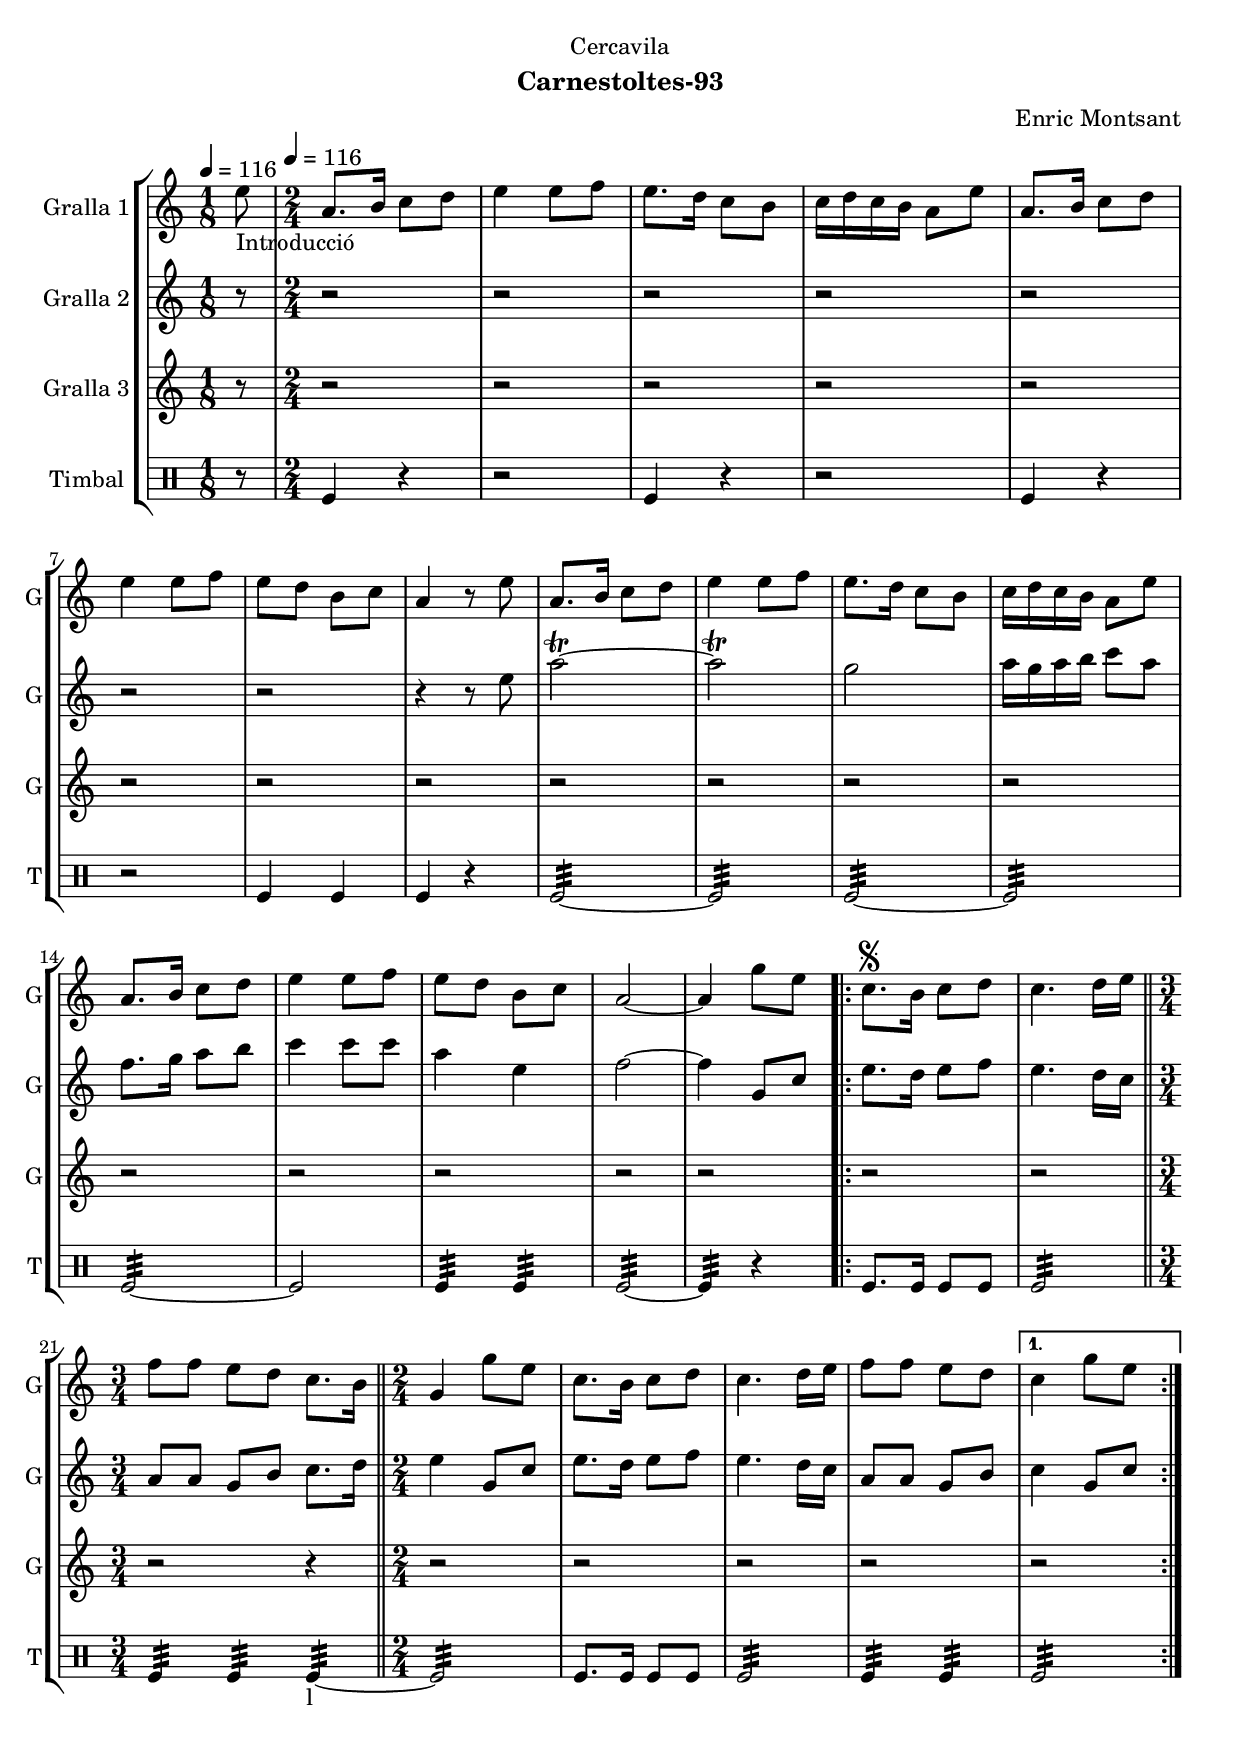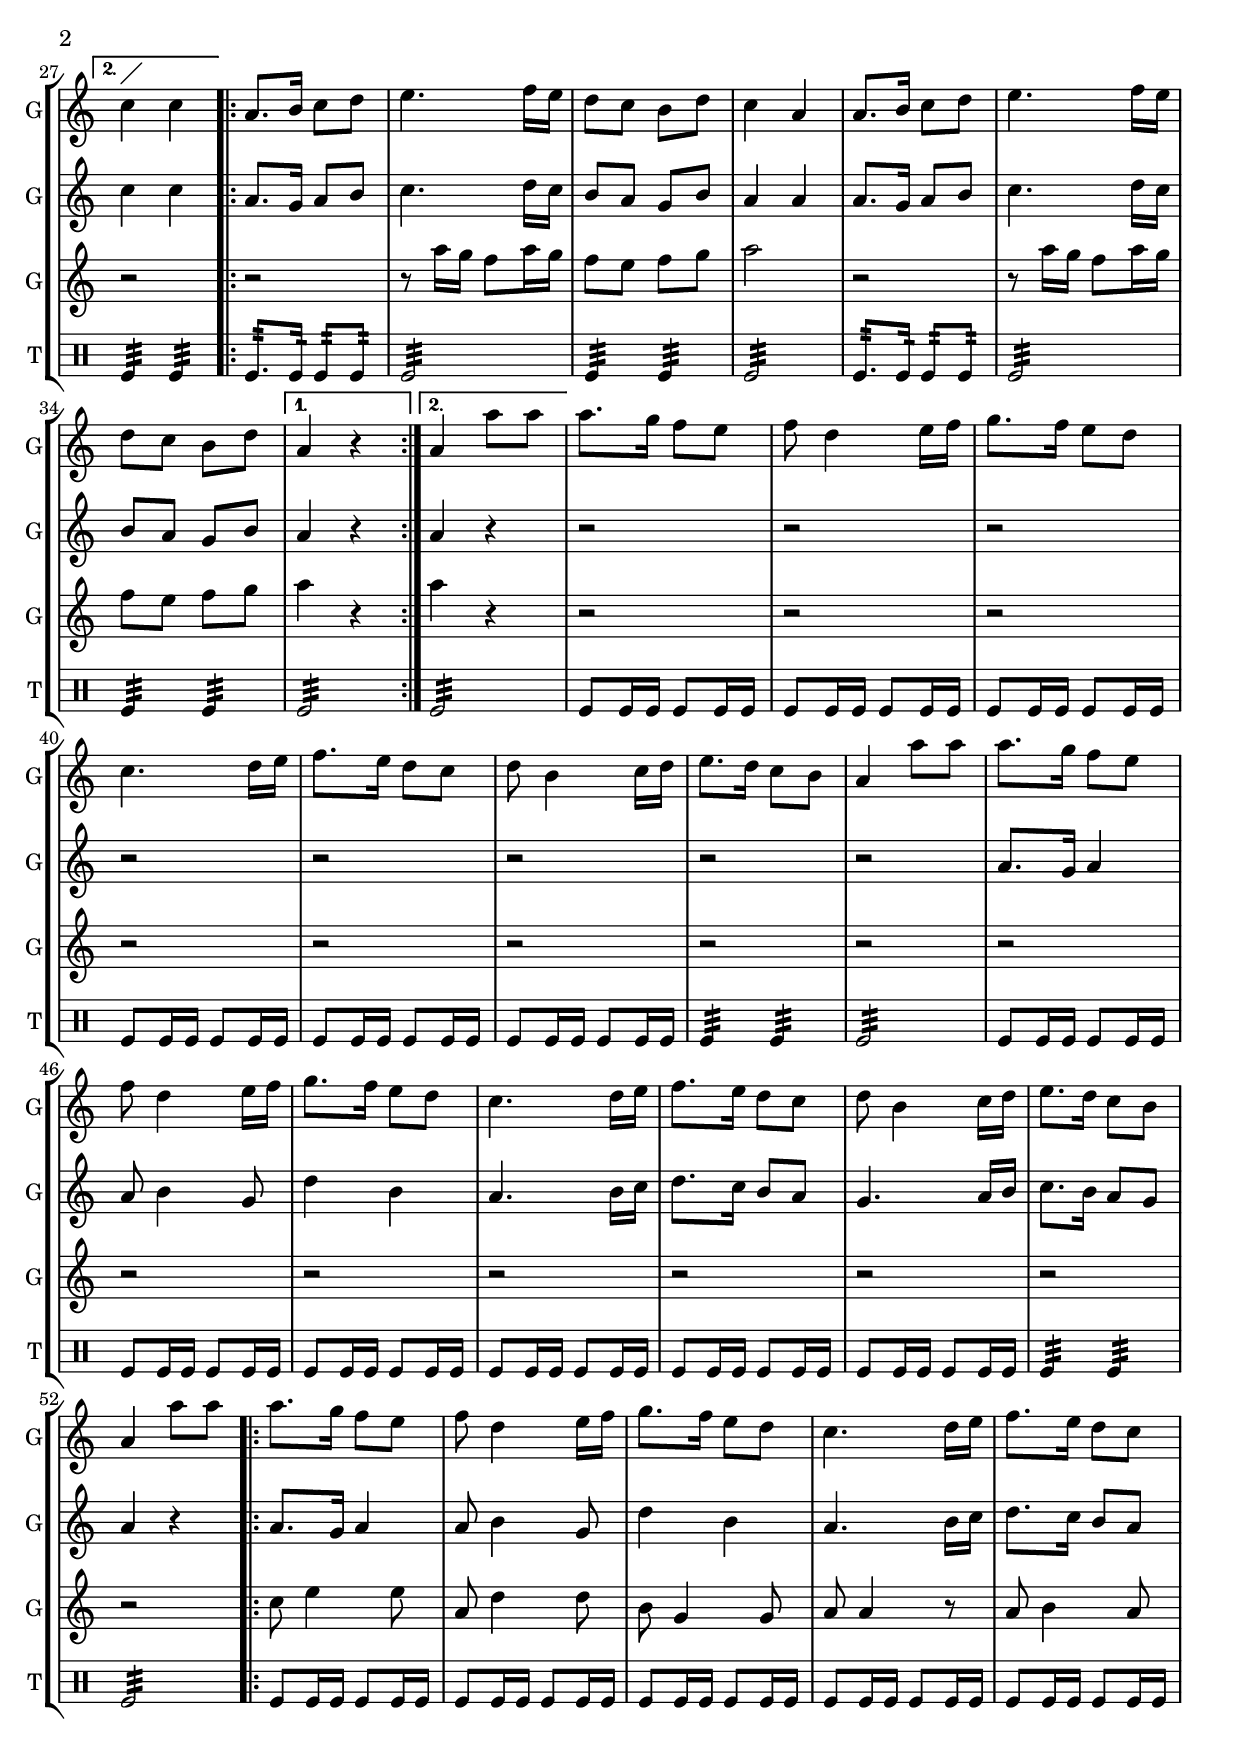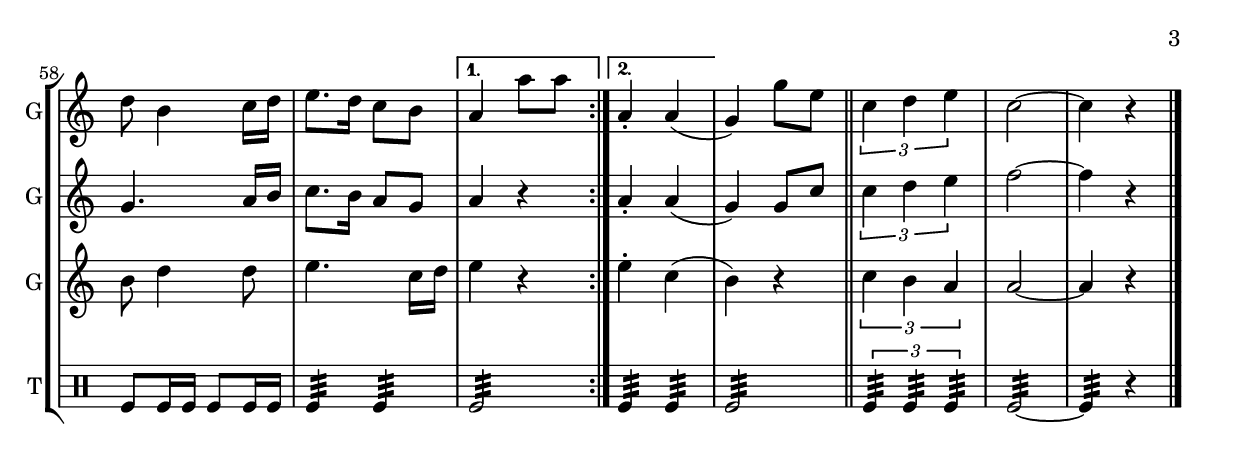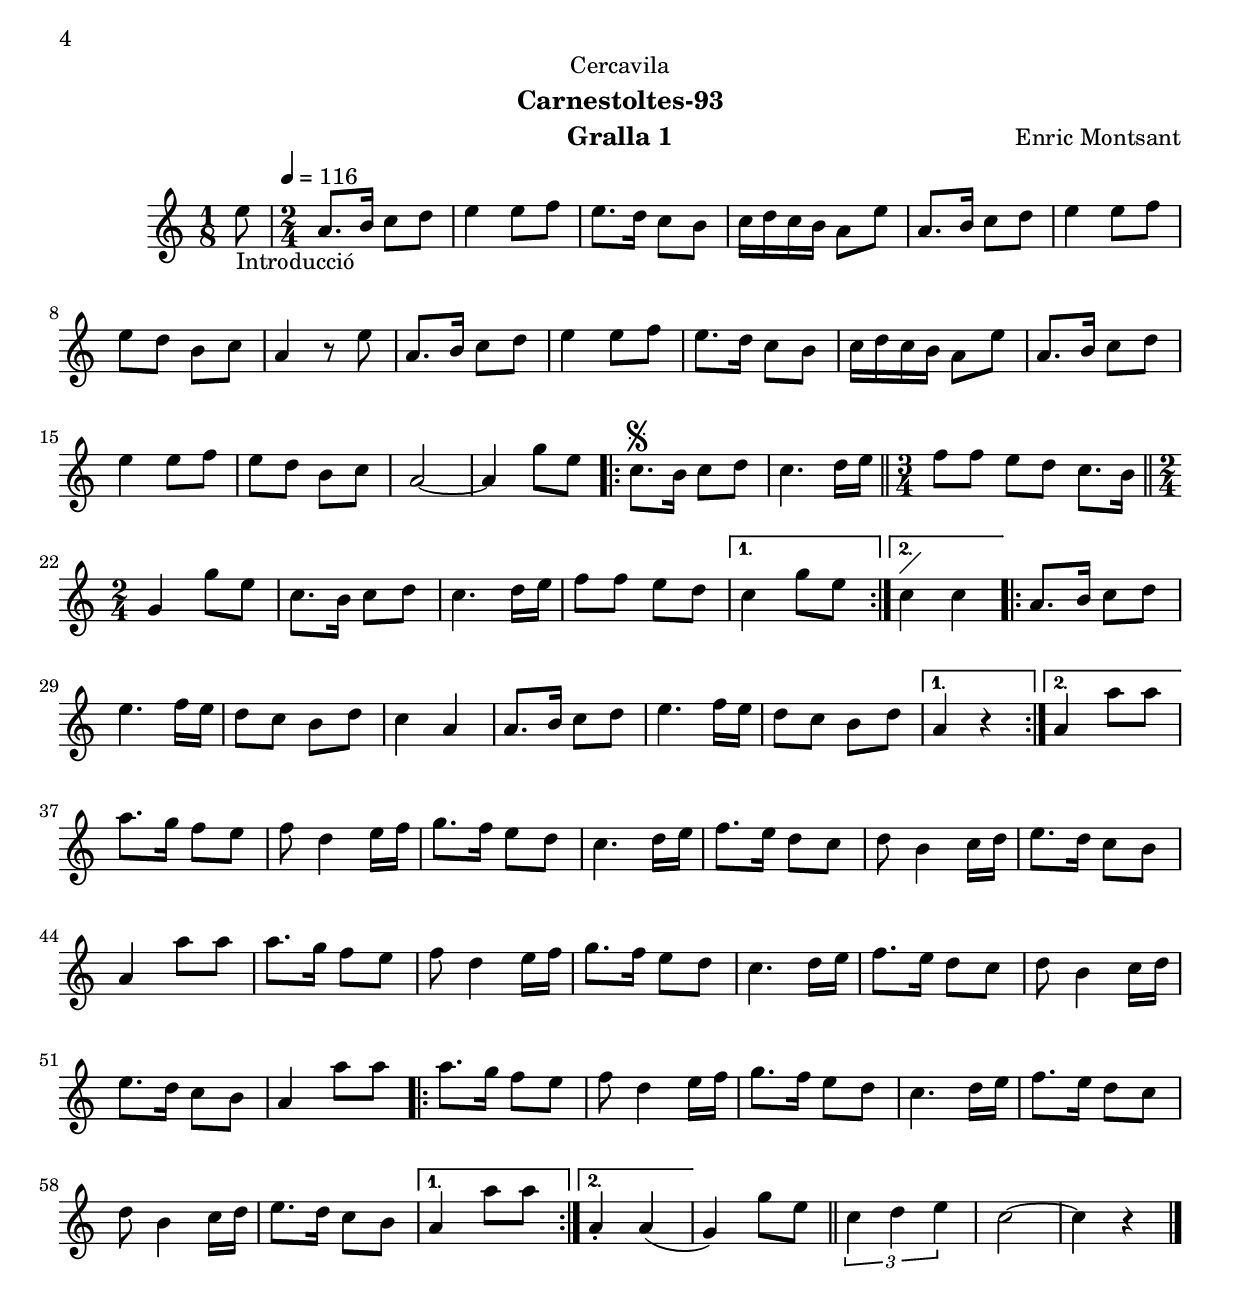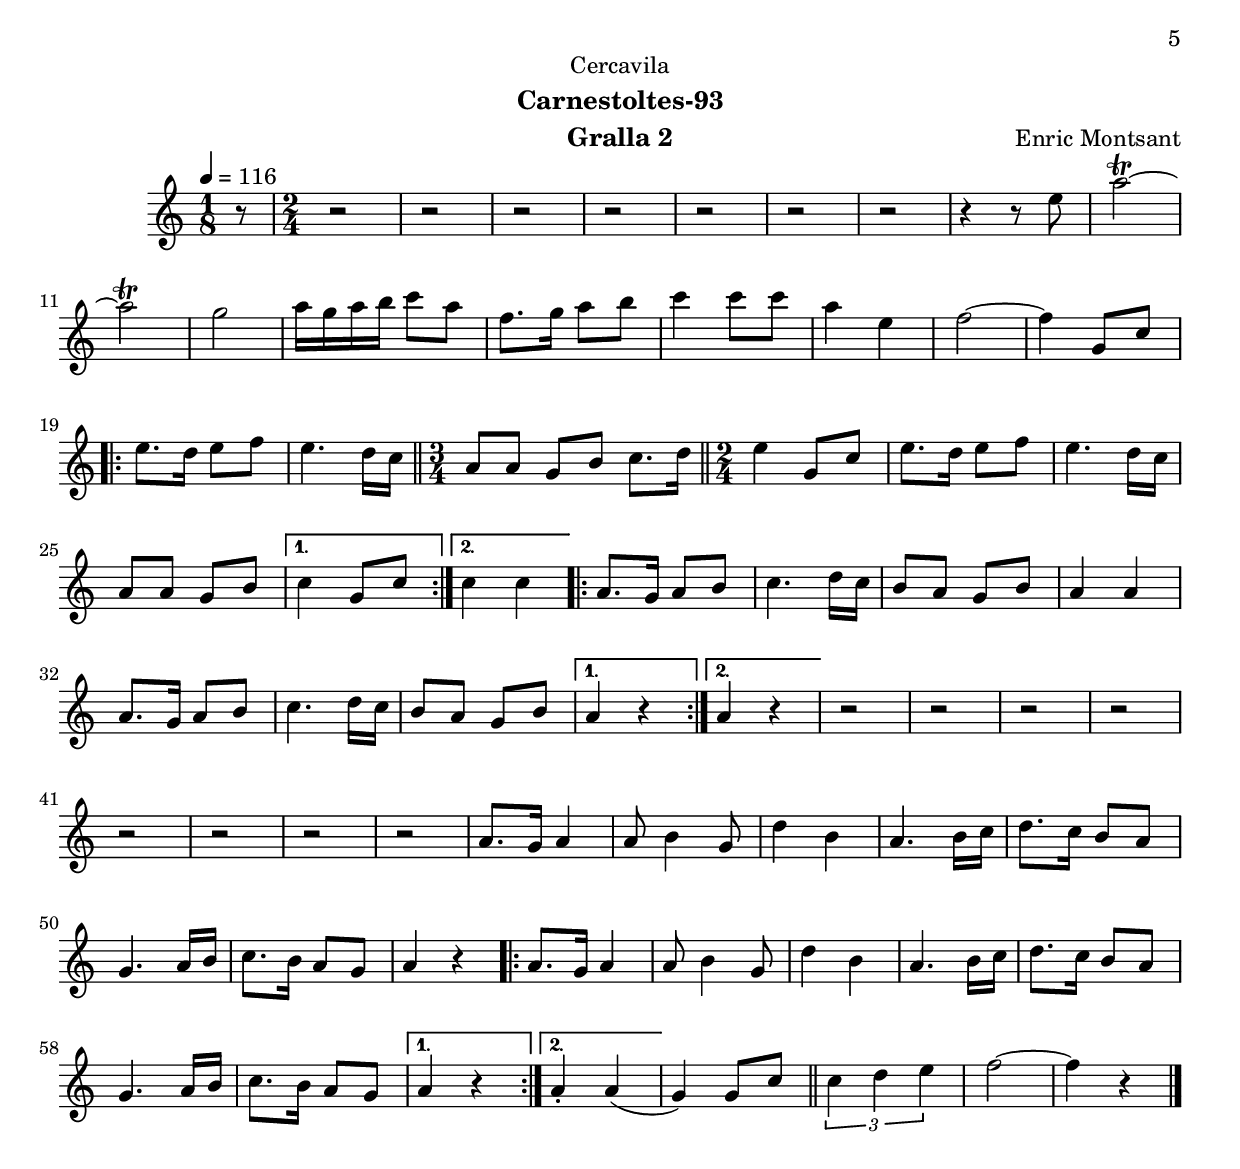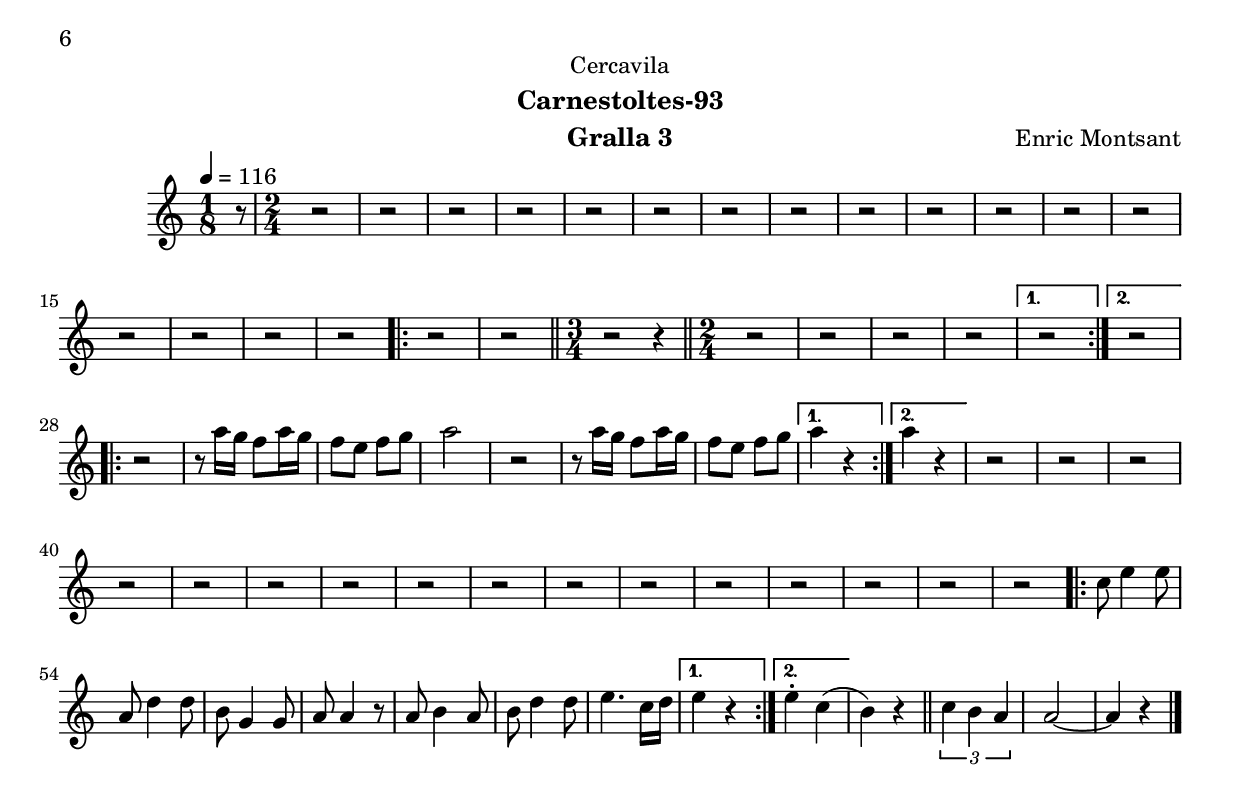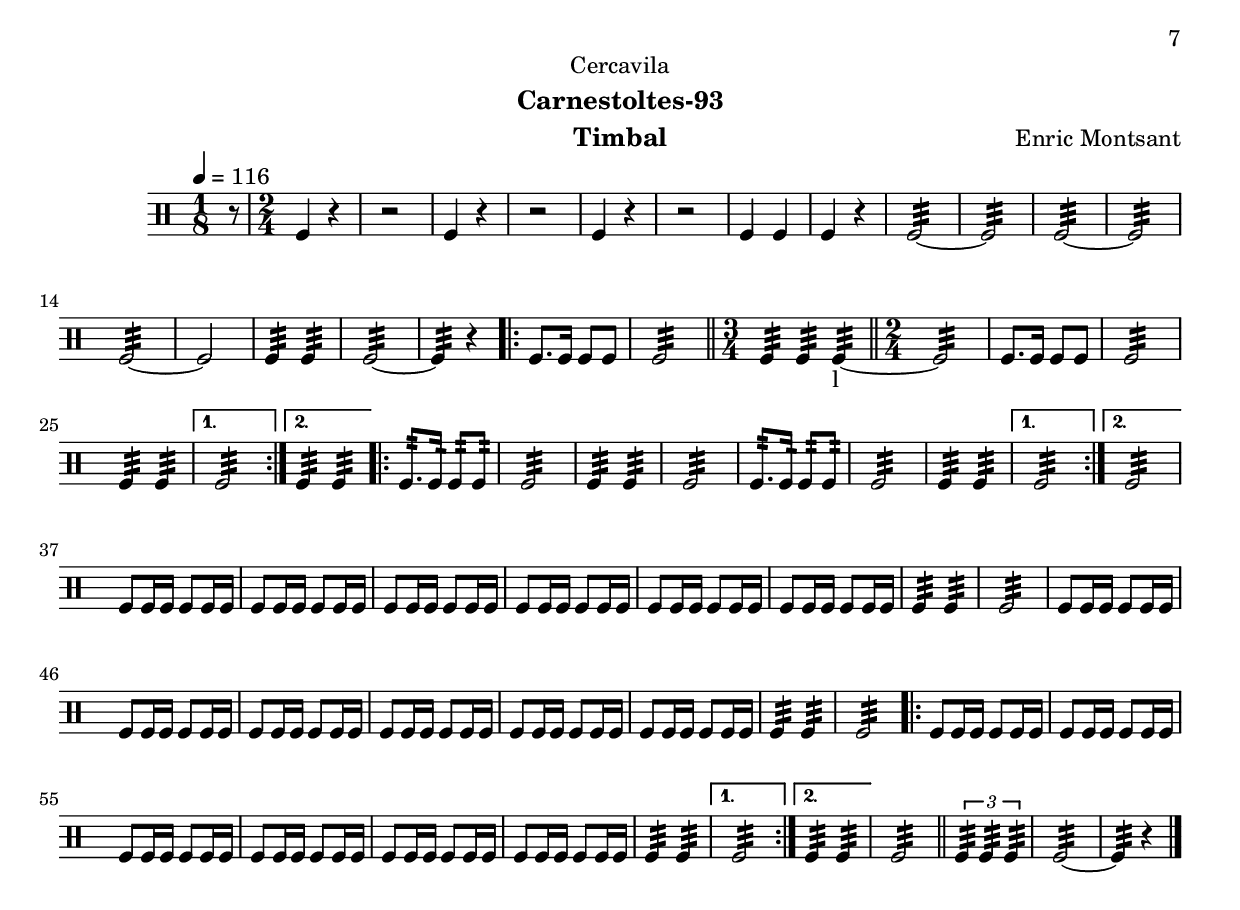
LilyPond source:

\version "2.22.1"

\header {
  dedication="Cercavila"
  title=""
  subtitle="Carnestoltes-93"
  subsubtitle=""
  poet=""
  meter=""
  piece=""
  composer="Enric Montsant"
  arranger=""
  opus=""
  instrument=""
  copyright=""
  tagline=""
}

liniaroAa =
\relative e''
{
  \clef treble
  \key c \major
  \time 1/8
  e8 _"Introducció" \tempo 4 = 116  |
  \time 2/4   a,8. b16 c8 d  |
  e4 e8 f  |
  e8. d16 c8 b  |
  %05
  c16 d c b a8 e'  |
  a,8. b16 c8 d  |
  e4 e8 f  |
  e8 d b c  |
  a4 r8 e'  |
  %10
  a,8. b16 c8 d  |
  e4 e8 f  |
  e8. d16 c8 b  |
  c16 d c b a8 e'  |
  a,8. b16 c8 d  |
  %15
  e4 e8 f  |
  e8 d b c  |
  a2 ~  |
  a4 g'8 e   |
  \repeat volta 2 { c8. \segno b16 c8 d  |
  %20
  c4. d16 e  \bar "||"
  \time 3/4   f8 f e d c8. b16  \bar "||"
  \time 2/4   g4 g'8 e  |
  c8. b16 c8 d  |
  c4. d16 e  |
  %25
  f8 f e d }
  \alternative { { c4 g'8 e }
  { c4 ^\markup {\draw-line #'(2 . 2)} c } }
  \repeat volta 2 { a8. b16  c8 d  |
  e4. f16 e  |
  %30
  d8 c b d  |
  c4 a  |
  a8. b16 c8 d  |
  e4. f16 e  |
  d8 c b d }
  %35
  \alternative { { a4 r }
  { a4 a'8 a } }
  a8.  g16 f8 e  |
  f8 d4 e16 f  |
  g8. f16 e8 d  |
  %40
  c4. d16 e  |
  f8. e16 d8 c  |
  d8 b4 c16 d  |
  e8. d16 c8 b  |
  a4 a'8 a  |
  %45
  a8. g16 f8 e  |
  f8 d4 e16 f  |
  g8. f16 e8 d  |
  c4. d16 e  |
  f8. e16 d8 c  |
  %50
  d8 b4 c16 d  |
  e8. d16 c8 b  |
  a4 a'8 a  |
  \repeat volta 2 { a8. g16 f8 e  |
  f8 d4 e16 f  |
  %55
  g8. f16 e8 d  |
  c4. d16 e  |
  f8. e16 d8 c  |
  d8 b4 c16 d  |
  e8. d16 c8 b }
  %60
  \alternative { { a4 a'8 a }
  { a,4-. a ( } }
  g4 ) g'8 e  \bar "||"
  \times 2/3 { c4 d e }  |
  c2 ~  |
  %65
  c4 r  \bar "|."
}

liniaroAb =
\relative e''
{
  \tempo 4 = 116
  \clef treble
  \key c \major
  \time 1/8
  r8  |
  \time 2/4   r2  |
  r2  |
  r2  |
  %05
  r2  |
  r2  |
  r2  |
  r2  |
  r4 r8 e  |
  %10
  a2\trill ~  |
  a2\trill  |
  g2  |
  a16 g a b c8 a  |
  f8. g16 a8 b  |
  %15
  c4 c8 c  |
  a4 e  |
  f2 ~  |
  f4 g,8 c  |
  \repeat volta 2 { e8. d16 e8 f  |
  %20
  e4. d16 c  \bar "||"
  \time 3/4   a8 a g b c8. d16  \bar "||"
  \time 2/4   e4 g,8 c  |
  e8. d16 e8 f  |
  e4. d16 c  |
  %25
  a8 a g b }
  \alternative { { c4 g8 c }
  { c4 c } }
  \repeat volta 2 { a8. g16 a8 b  |
  c4. d16 c  |
  %30
  b8 a g b  |
  a4 a  |
  a8. g16 a8 b  |
  c4. d16 c  |
  b8 a g b }
  %35
  \alternative { { a4 r }
  { a4 r } }
  r2  |
  r2  |
  r2  |
  %40
  r2  |
  r2  |
  r2  |
  r2  |
  r2  |
  %45
  a8. g16 a4  |
  a8 b4 g8  |
  d'4 b  |
  a4. b16 c  |
  d8. c16 b8 a  |
  %50
  g4. a16 b  |
  c8. b16 a8 g  |
  a4 r  |
  \repeat volta 2 { a8. g16 a4  |
  a8 b4 g8  |
  %55
  d'4 b  |
  a4. b16 c  |
  d8. c16 b8 a  |
  g4. a16 b  |
  c8. b16 a8 g }
  %60
  \alternative { { a4 r }
  { a4-. a ( } }
  g4 ) g8 c   \bar "||"
  \times 2/3 { c4 d e }  |
  f2 ~  |
  %65
  f4 r  \bar "|."
}

liniaroAc =
\relative a''
{
  \tempo 4 = 116
  \clef treble
  \key c \major
  \time 1/8
  r8  |
  \time 2/4   r2  |
  r2  |
  r2  |
  %05
  r2  |
  r2  |
  r2  |
  r2  |
  r2  |
  %10
  r2  |
  r2  |
  r2  |
  r2  |
  r2  |
  %15
  r2  |
  r2  |
  r2  |
  r2  |
  \repeat volta 2 { r2  |
  %20
  r2  \bar "||"
  \time 3/4   r2 r4  \bar "||"
  \time 2/4   r2  |
  r2  |
  r2  |
  %25
  r2 }
  \alternative { { r2 }
  { r2 } }
  \repeat volta 2 { r2  |
  r8 a16 g f8 a16 g  |
  %30
  f8 e f g  |
  a2  |
  r2  |
  r8 a16 g f8 a16 g  |
  f8 e f g }
  %35
  \alternative { { a4 r }
  { a4 r } }
  r2  |
  r2  |
  r2  |
  %40
  r2  |
  r2  |
  r2  |
  r2  |
  r2  |
  %45
  r2  |
  r2  |
  r2  |
  r2  |
  r2  |
  %50
  r2  |
  r2  |
  r2  |
  \repeat volta 2 { c,8 e4 e8  |
  a,8 d4 d8  |
  %55
  b8 g4 g8  |
  a8 a4 r8  |
  a8 b4 a8  |
  b8 d4 d8  |
  e4. c16 d }
  %60
  \alternative { { e4 r }
  { e4-. c ( } }
  b4 ) r  \bar "||"
  \times 2/3 { c4 b a }  |
  a2 ~  |
  %65
  a4 r  \bar "|."
}

liniaroAd =
\drummode
{
  \tempo 4 = 116
  \time 1/8
  r8  |
  \time 2/4   tomfl4 r  |
  r2  |
  tomfl4 r  |
  %05
  r2  |
  tomfl4 r  |
  r2  |
  tomfl4 tomfl  |
  tomfl4 r  |
  %10
  tomfl2:32 ~  |
  tomfl2:32  |
  tomfl2:32 ~  |
  tomfl2:32  |
  tomfl2:32 ~  |
  %15
  tomfl2  |
  tomfl4:32 tomfl:32  |
  tomfl2:32 ~  |
  tomfl4:32 r  |
  \repeat volta 2 { tomfl8. tomfl16 tomfl8 tomfl  |
  %20
  tomfl2:32  \bar "||"
  \time 3/4   tomfl4:32 tomfl:32 tomfl:32 ~ _"l"  \bar "||"
  \time 2/4   tomfl2:32  |
  tomfl8. tomfl16 tomfl8 tomfl  |
  tomfl2:32  |
  %25
  tomfl4:32 tomfl:32 }
  \alternative { { tomfl2:32 }
  { tomfl4:32 tomfl:32 } }
  \repeat volta 2 { tomfl8.:32 tomfl16:32 tomfl8:32 tomfl:32  |
  tomfl2:32  |
  %30
  tomfl4:32 tomfl:32  |
  tomfl2:32  |
  tomfl8.:32 tomfl16:32 tomfl8:32 tomfl:32  |
  tomfl2:32  |
  tomfl4:32 tomfl:32 }
  %35
  \alternative { { tomfl2:32 }
  { tomfl2:32 } }
  tomfl8 tomfl16 tomfl tomfl8 tomfl16 tomfl  |
  tomfl8 tomfl16 tomfl tomfl8 tomfl16 tomfl  |
  tomfl8 tomfl16 tomfl tomfl8 tomfl16 tomfl  |
  %40
  tomfl8 tomfl16 tomfl tomfl8 tomfl16 tomfl  |
  tomfl8 tomfl16 tomfl tomfl8 tomfl16 tomfl  |
  tomfl8 tomfl16 tomfl tomfl8 tomfl16 tomfl  |
  tomfl4:32 tomfl:32  |
  tomfl2:32  |
  %45
  tomfl8 tomfl16 tomfl tomfl8 tomfl16 tomfl  |
  tomfl8 tomfl16 tomfl tomfl8 tomfl16 tomfl  |
  tomfl8 tomfl16 tomfl tomfl8 tomfl16 tomfl  |
  tomfl8 tomfl16 tomfl tomfl8 tomfl16 tomfl  |
  tomfl8 tomfl16 tomfl tomfl8 tomfl16 tomfl  |
  %50
  tomfl8 tomfl16 tomfl tomfl8 tomfl16 tomfl  |
  tomfl4:32 tomfl:32  |
  tomfl2:32  |
  \repeat volta 2 { tomfl8 tomfl16 tomfl tomfl8 tomfl16 tomfl  |
  tomfl8 tomfl16 tomfl tomfl8 tomfl16 tomfl  |
  %55
  tomfl8 tomfl16 tomfl tomfl8 tomfl16 tomfl  |
  tomfl8 tomfl16 tomfl tomfl8 tomfl16 tomfl  |
  tomfl8 tomfl16 tomfl tomfl8 tomfl16 tomfl  |
  tomfl8 tomfl16 tomfl tomfl8 tomfl16 tomfl  |
  tomfl4:32 tomfl:32 }
  %60
  \alternative { { tomfl2:32 }
  { tomfl4:32 tomfl:32 } }
  tomfl2:32  \bar "||"
  \times 2/3 { tomfl4:32 tomfl:32 tomfl:32 }  |
  tomfl2:32 ~  |
  %65
  tomfl4:32 r  \bar "|."
}

\bookpart {
  \score {
    \new StaffGroup {
      \override Score.RehearsalMark #'self-alignment-X = #LEFT
      <<
        \new Staff \with {instrumentName = #"Gralla 1" shortInstrumentName = #"G"} \liniaroAa
        \new Staff \with {instrumentName = #"Gralla 2" shortInstrumentName = #"G"} \liniaroAb
        \new Staff \with {instrumentName = #"Gralla 3" shortInstrumentName = #"G"} \liniaroAc
        \new DrumStaff \with {instrumentName = #"Timbal" shortInstrumentName = #"T"} \liniaroAd
      >>
    }
    \layout {}
  }
  \score { \unfoldRepeats
    \new StaffGroup {
      \override Score.RehearsalMark #'self-alignment-X = #LEFT
      <<
        \new Staff \with {instrumentName = #"Gralla 1" shortInstrumentName = #"G"} \liniaroAa
        \new Staff \with {instrumentName = #"Gralla 2" shortInstrumentName = #"G"} \liniaroAb
        \new Staff \with {instrumentName = #"Gralla 3" shortInstrumentName = #"G"} \liniaroAc
        \new DrumStaff \with {instrumentName = #"Timbal" shortInstrumentName = #"T"} \liniaroAd
      >>
    }
    \midi {
      \set Staff.midiInstrument = "oboe"
      \set DrumStaff.midiInstrument = "drums"
    }
  }
}

\bookpart {
  \header {instrument="Gralla 1"}
  \score {
    \new StaffGroup {
      \override Score.RehearsalMark #'self-alignment-X = #LEFT
      <<
        \new Staff \liniaroAa
      >>
    }
    \layout {}
  }
  \score { \unfoldRepeats
    \new StaffGroup {
      \override Score.RehearsalMark #'self-alignment-X = #LEFT
      <<
        \new Staff \liniaroAa
      >>
    }
    \midi {
      \set Staff.midiInstrument = "oboe"
      \set DrumStaff.midiInstrument = "drums"
    }
  }
}

\bookpart {
  \header {instrument="Gralla 2"}
  \score {
    \new StaffGroup {
      \override Score.RehearsalMark #'self-alignment-X = #LEFT
      <<
        \new Staff \liniaroAb
      >>
    }
    \layout {}
  }
  \score { \unfoldRepeats
    \new StaffGroup {
      \override Score.RehearsalMark #'self-alignment-X = #LEFT
      <<
        \new Staff \liniaroAb
      >>
    }
    \midi {
      \set Staff.midiInstrument = "oboe"
      \set DrumStaff.midiInstrument = "drums"
    }
  }
}

\bookpart {
  \header {instrument="Gralla 3"}
  \score {
    \new StaffGroup {
      \override Score.RehearsalMark #'self-alignment-X = #LEFT
      <<
        \new Staff \liniaroAc
      >>
    }
    \layout {}
  }
  \score { \unfoldRepeats
    \new StaffGroup {
      \override Score.RehearsalMark #'self-alignment-X = #LEFT
      <<
        \new Staff \liniaroAc
      >>
    }
    \midi {
      \set Staff.midiInstrument = "oboe"
      \set DrumStaff.midiInstrument = "drums"
    }
  }
}

\bookpart {
  \header {instrument="Timbal"}
  \score {
    \new StaffGroup {
      \override Score.RehearsalMark #'self-alignment-X = #LEFT
      <<
        \new DrumStaff \liniaroAd
      >>
    }
    \layout {}
  }
  \score { \unfoldRepeats
    \new StaffGroup {
      \override Score.RehearsalMark #'self-alignment-X = #LEFT
      <<
        \new DrumStaff \liniaroAd
      >>
    }
    \midi {
      \set Staff.midiInstrument = "oboe"
      \set DrumStaff.midiInstrument = "drums"
    }
  }
}

